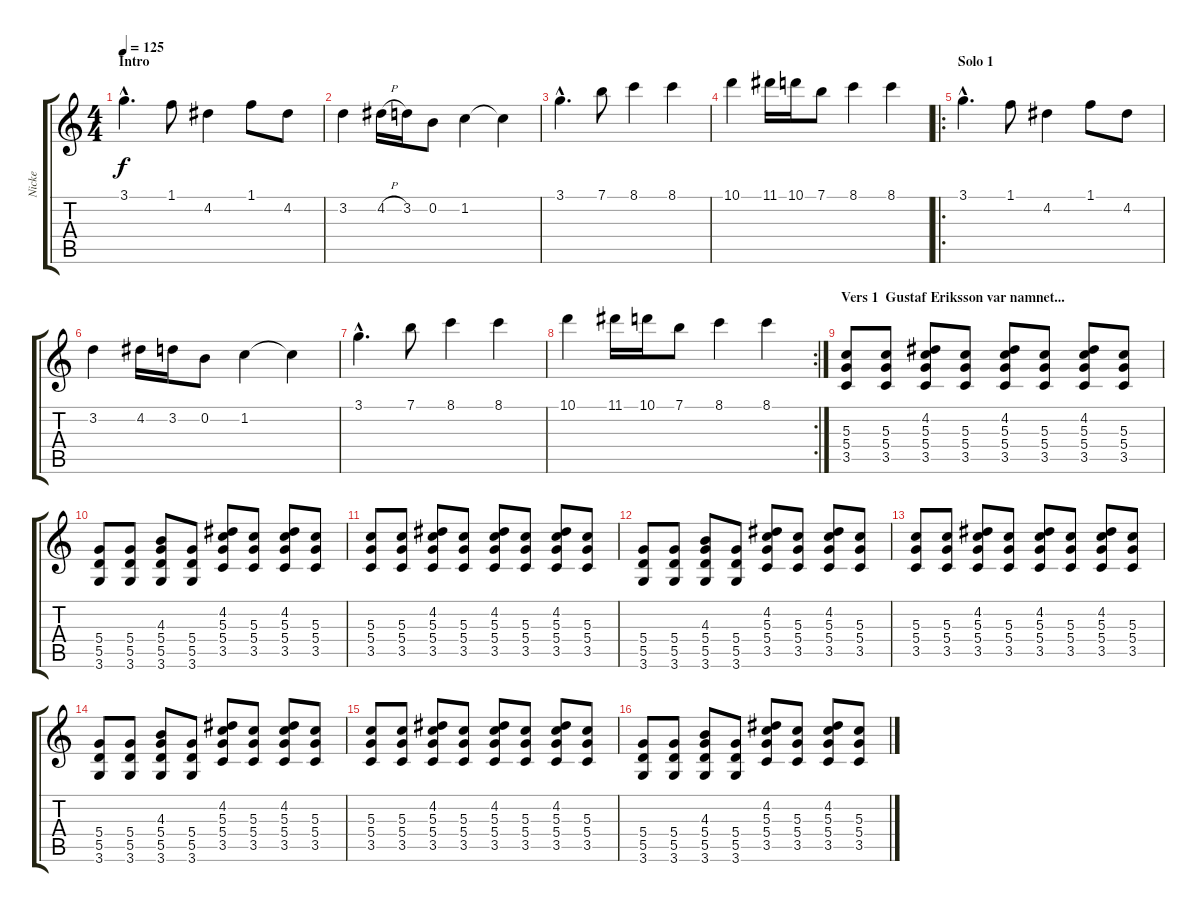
\track ("Nicke" "Nicke") {instrument overdrivenguitar}
\staff {score tabs}
\tuning (E4 B3 G3 D3 A2 E2) {hide}
\ts (4 4)
\section ("" "Intro")
\tempo 125
\clef g2
\ks c
3.1{hac}.4{d dy f instrument overdrivenguitar} 1.1.8 4.2.4 1.1.8 4.2.8 |
3.2.4 4.2{h}.16 3.2.16 0.2.8 1.2.4 1.2{t}.4 |
3.1{hac}.4{d} 7.1.8 8.1.4 8.1.4 |
10.1.4 11.1.16 10.1.16 7.1.8 8.1.4 8.1.4 |
\ro
\section ("" "Solo 1")
3.1{hac}.4{d} 1.1.8 4.2.4 1.1.8 4.2.8 |
3.2.4 4.2.16 3.2.16 0.2.8 1.2.4 1.2{t}.4 |
3.1{hac}.4{d} 7.1.8 8.1.4 8.1.4 |
\rc 2
10.1.4 11.1.16 10.1.16 7.1.8 8.1.4 8.1.4 |
\section ("" "Vers 1  Gustaf Eriksson var namnet...")
(5.3 5.4 3.5).8 (5.3 5.4 3.5).8 (4.2 5.3 5.4 3.5).8 (5.3 5.4 3.5).8 (4.2 5.3 5.4 3.5).8 (5.3 5.4 3.5).8 (4.2 5.3 5.4 3.5).8 (5.3 5.4 3.5).8 |
(5.4 5.5 3.6).8 (5.4 5.5 3.6).8 (4.3 5.4 5.5 3.6).8 (5.4 5.5 3.6).8 (4.2 5.3 5.4 3.5).8 (5.3 5.4 3.5).8 (4.2 5.3 5.4 3.5).8 (5.3 5.4 3.5).8 |
(5.3 5.4 3.5).8 (5.3 5.4 3.5).8 (4.2 5.3 5.4 3.5).8 (5.3 5.4 3.5).8 (4.2 5.3 5.4 3.5).8 (5.3 5.4 3.5).8 (4.2 5.3 5.4 3.5).8 (5.3 5.4 3.5).8 |
(5.4 5.5 3.6).8 (5.4 5.5 3.6).8 (4.3 5.4 5.5 3.6).8 (5.4 5.5 3.6).8 (4.2 5.3 5.4 3.5).8 (5.3 5.4 3.5).8 (4.2 5.3 5.4 3.5).8 (5.3 5.4 3.5).8 |
(5.3 5.4 3.5).8 (5.3 5.4 3.5).8 (4.2 5.3 5.4 3.5).8 (5.3 5.4 3.5).8 (4.2 5.3 5.4 3.5).8 (5.3 5.4 3.5).8 (4.2 5.3 5.4 3.5).8 (5.3 5.4 3.5).8 |
(5.4 5.5 3.6).8 (5.4 5.5 3.6).8 (4.3 5.4 5.5 3.6).8 (5.4 5.5 3.6).8 (4.2 5.3 5.4 3.5).8 (5.3 5.4 3.5).8 (4.2 5.3 5.4 3.5).8 (5.3 5.4 3.5).8 |
(5.3 5.4 3.5).8 (5.3 5.4 3.5).8 (4.2 5.3 5.4 3.5).8 (5.3 5.4 3.5).8 (4.2 5.3 5.4 3.5).8 (5.3 5.4 3.5).8 (4.2 5.3 5.4 3.5).8 (5.3 5.4 3.5).8 |
(5.4 5.5 3.6).8 (5.4 5.5 3.6).8 (4.3 5.4 5.5 3.6).8 (5.4 5.5 3.6).8 (4.2 5.3 5.4 3.5).8 (5.3 5.4 3.5).8 (4.2 5.3 5.4 3.5).8 (5.3 5.4 3.5).8
